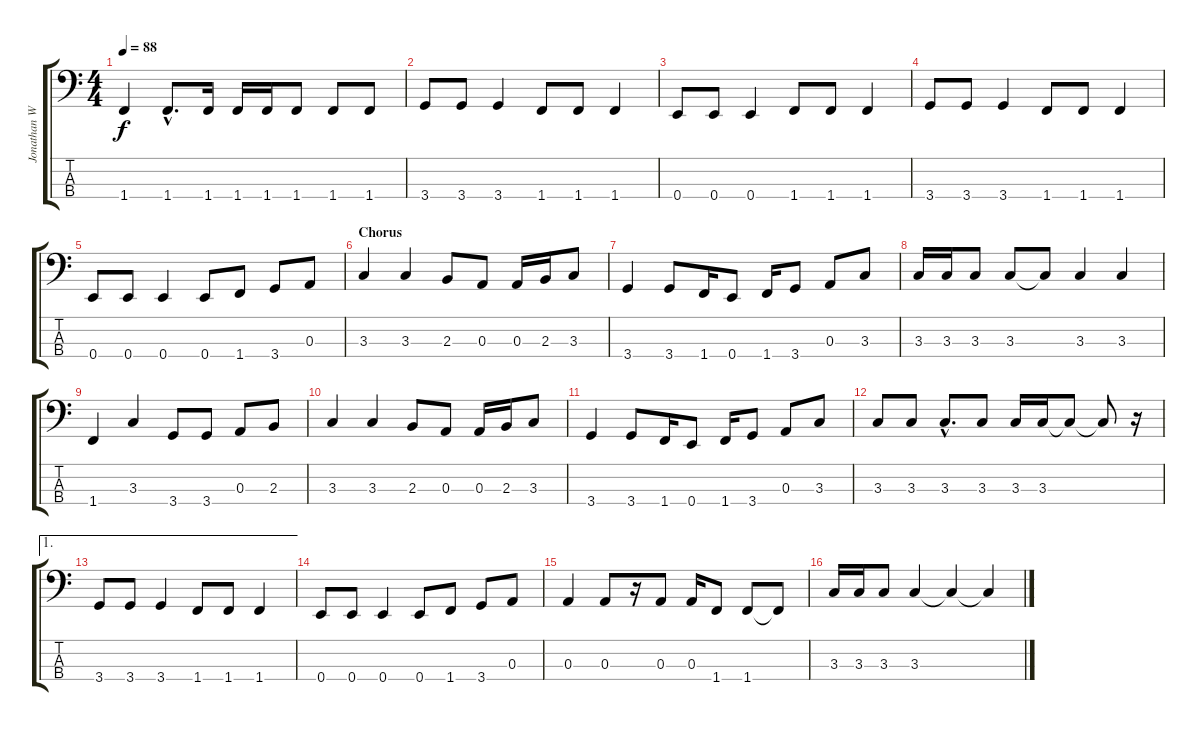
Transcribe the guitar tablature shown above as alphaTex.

\track ("Jonathan White" "Jonathan W") {instrument acousticbass}
\staff {score tabs}
\tuning (G2 D2 A1 E1) {hide}
\ts (4 4)
\tempo 88
\clef f4
\ks c
1.4.4{dy f} 1.4{hac}.8{d} 1.4.16 1.4.16 1.4.16 1.4.8 1.4.8 1.4.8 |
3.4.8 3.4.8 3.4.4 1.4.8 1.4.8 1.4.4 |
0.4.8 0.4.8 0.4.4 1.4.8 1.4.8 1.4.4 |
3.4.8 3.4.8 3.4.4 1.4.8 1.4.8 1.4.4 |
0.4.8 0.4.8 0.4.4 0.4.8 1.4.8 3.4.8 0.3.8 |
\section ("" "Chorus")
3.3.4 3.3.4 2.3.8 0.3.8 0.3.16 2.3.16 3.3.8 |
3.4.4 3.4.8 1.4.16 0.4.8 1.4.16 3.4.8 0.3.8 3.3.8 |
3.3.16 3.3.16 3.3.8 3.3.8 3.3{t}.8 3.3.4 3.3.4 |
1.4.4 3.3.4 3.4.8 3.4.8 0.3.8 2.3.8 |
3.3.4 3.3.4 2.3.8 0.3.8 0.3.16 2.3.16 3.3.8 |
3.4.4 3.4.8 1.4.16 0.4.8 1.4.16 3.4.8 0.3.8 3.3.8 |
3.3.8 3.3.8 3.3{hac}.8{d} 3.3.8 3.3.16 3.3.16 3.3{t}.8 3.3{t}.8 r.16 |
\ae 1
3.4.8 3.4.8 3.4.4 1.4.8 1.4.8 1.4.4 |
0.4.8 0.4.8 0.4.4 0.4.8 1.4.8 3.4.8 0.3.8 |
0.3.4 0.3.8 r.16 0.3.8 0.3.16 1.4.8 1.4.8 1.4{t}.8 |
3.3.16 3.3.16 3.3.8 3.3.4 3.3{t}.4 3.3{t}.4
